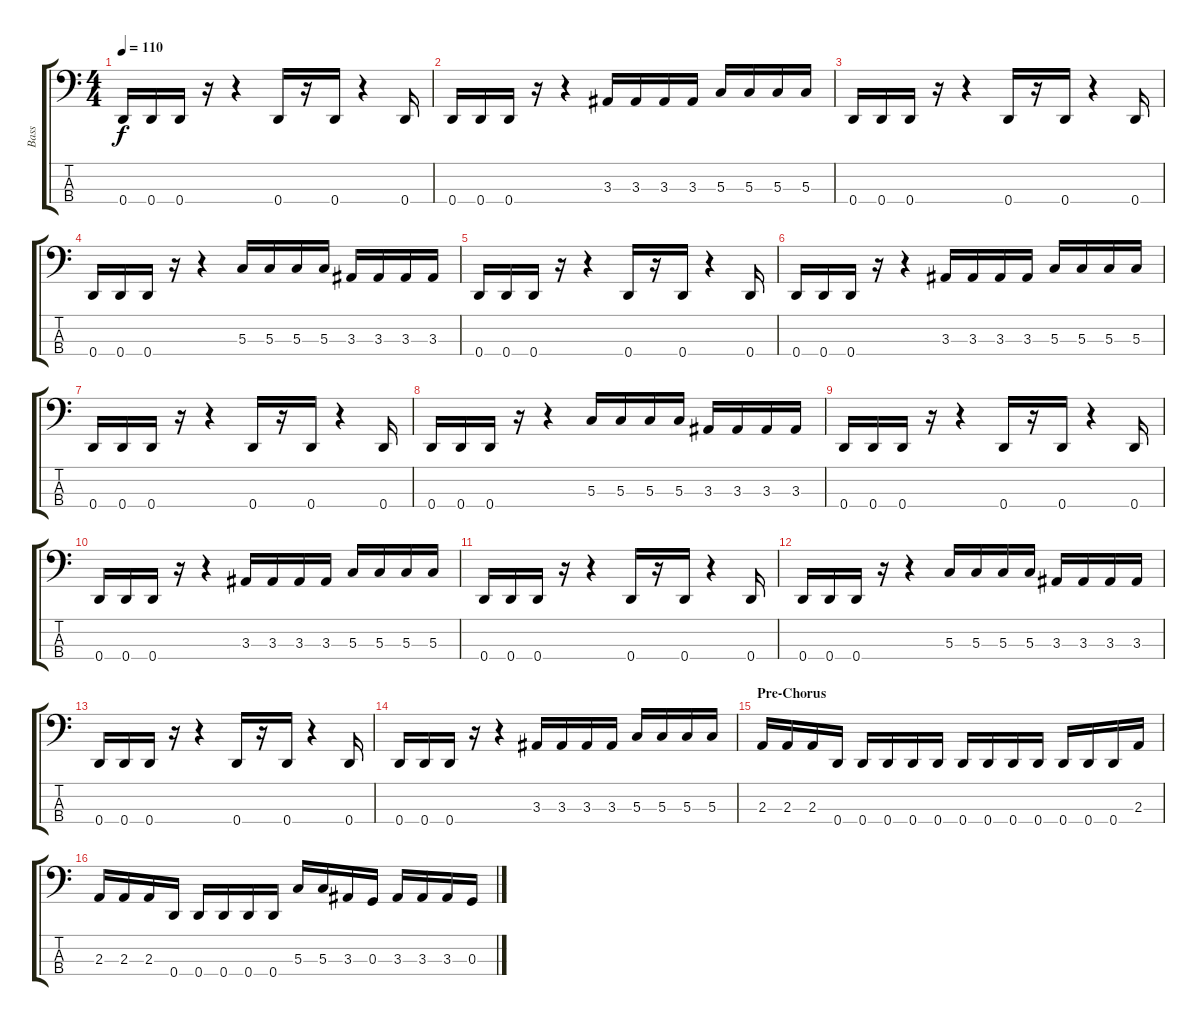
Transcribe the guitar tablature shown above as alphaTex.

\track ("Bass" "Bass") {instrument electricbassfinger}
\staff {score tabs}
\tuning (F2 C2 G1 D1) {hide}
\ts (4 4)
\tempo 110
\clef f4
\ks c
0.4.16{dy f} 0.4.16 0.4.16 r.16 r.4 0.4.16 r.16 0.4.16 r.4 0.4.16 |
0.4.16 0.4.16 0.4.16 r.16 r.4 3.3.16 3.3.16 3.3.16 3.3.16 5.3.16 5.3.16 5.3.16 5.3.16 |
0.4.16 0.4.16 0.4.16 r.16 r.4 0.4.16 r.16 0.4.16 r.4 0.4.16 |
0.4.16 0.4.16 0.4.16 r.16 r.4 5.3.16 5.3.16 5.3.16 5.3.16 3.3.16 3.3.16 3.3.16 3.3.16 |
0.4.16 0.4.16 0.4.16 r.16 r.4 0.4.16 r.16 0.4.16 r.4 0.4.16 |
0.4.16 0.4.16 0.4.16 r.16 r.4 3.3.16 3.3.16 3.3.16 3.3.16 5.3.16 5.3.16 5.3.16 5.3.16 |
0.4.16 0.4.16 0.4.16 r.16 r.4 0.4.16 r.16 0.4.16 r.4 0.4.16 |
0.4.16 0.4.16 0.4.16 r.16 r.4 5.3.16 5.3.16 5.3.16 5.3.16 3.3.16 3.3.16 3.3.16 3.3.16 |
0.4.16 0.4.16 0.4.16 r.16 r.4 0.4.16 r.16 0.4.16 r.4 0.4.16 |
0.4.16 0.4.16 0.4.16 r.16 r.4 3.3.16 3.3.16 3.3.16 3.3.16 5.3.16 5.3.16 5.3.16 5.3.16 |
0.4.16 0.4.16 0.4.16 r.16 r.4 0.4.16 r.16 0.4.16 r.4 0.4.16 |
0.4.16 0.4.16 0.4.16 r.16 r.4 5.3.16 5.3.16 5.3.16 5.3.16 3.3.16 3.3.16 3.3.16 3.3.16 |
0.4.16 0.4.16 0.4.16 r.16 r.4 0.4.16 r.16 0.4.16 r.4 0.4.16 |
0.4.16 0.4.16 0.4.16 r.16 r.4 3.3.16 3.3.16 3.3.16 3.3.16 5.3.16 5.3.16 5.3.16 5.3.16 |
\section ("" "Pre-Chorus")
2.3.16 2.3.16 2.3.16 0.4.16 0.4.16 0.4.16 0.4.16 0.4.16 0.4.16 0.4.16 0.4.16 0.4.16 0.4.16 0.4.16 0.4.16 2.3.16 |
2.3.16 2.3.16 2.3.16 0.4.16 0.4.16 0.4.16 0.4.16 0.4.16 5.3.16 5.3.16 3.3.16 0.3.16 3.3.16 3.3.16 3.3.16 0.3.16
